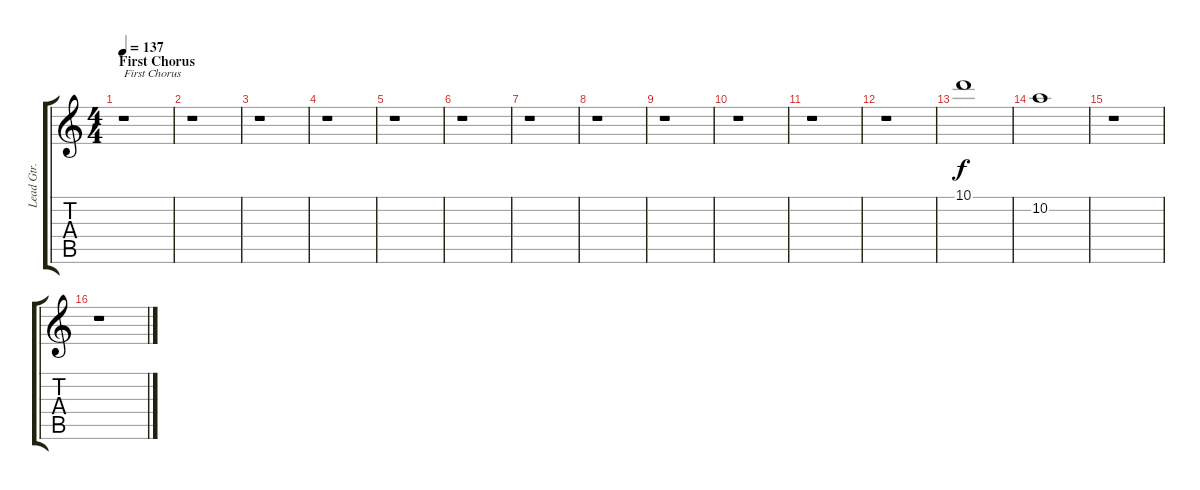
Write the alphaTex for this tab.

\track ("Lead Gtr." "Lead Gtr.") {instrument distortionguitar}
\staff {score tabs}
\tuning (E4 B3 G3 D3 A2 E2) {hide}
\ts (4 4)
\section ("" "First Chorus")
\tempo 137
\clef g2
\ks c
r.1{txt "First Chorus" dy f} |
r.1 |
r.1 |
r.1 |
r.1 |
r.1 |
r.1 |
r.1 |
r.1 |
r.1 |
r.1 |
r.1 |
10.1.1{volume 13 instrument distortionguitar} |
10.2.1 |
r.1 |
r.1
